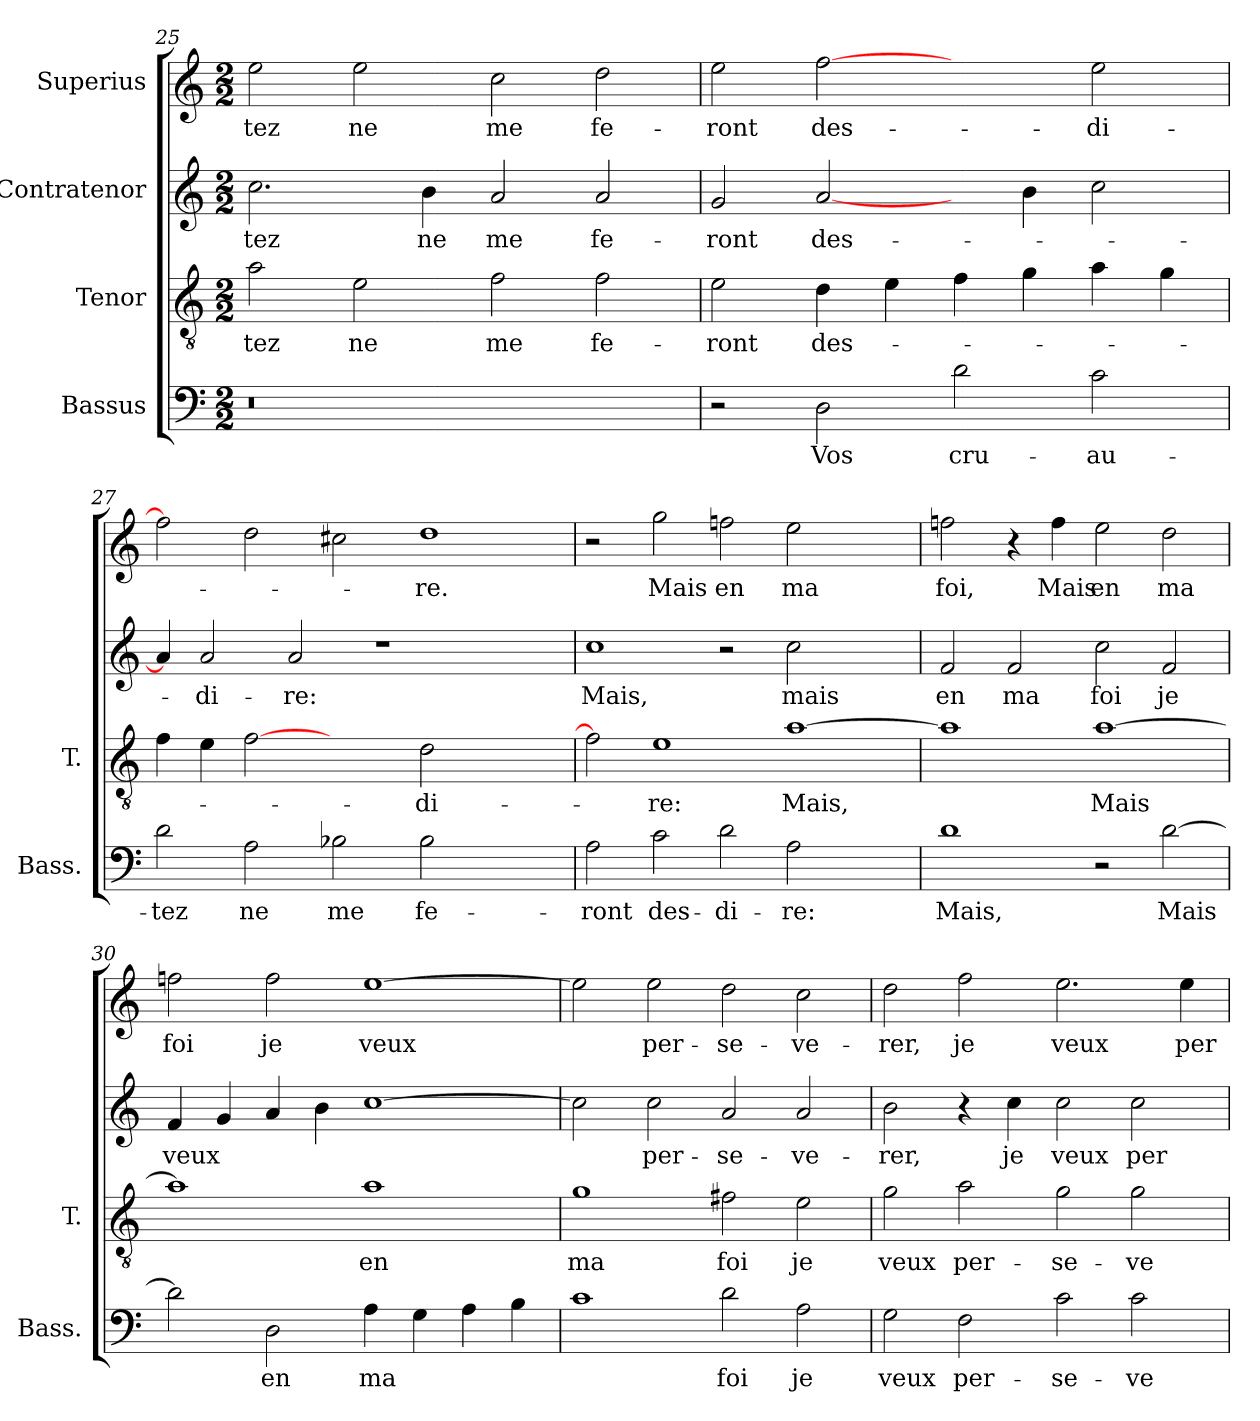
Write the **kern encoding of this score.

**kern	**text	**kern	**text	**kern	**text	**kern	**text
*part4	*part4	*part3	*part3	*part2	*part2	*part1	*part1
*staff4	*staff4	*staff3	*staff3	*staff2	*staff2	*staff1	*staff1
*I"Bassus	*	*I"Tenor	*	*I"Contratenor	*	*I"Superius	*
*I'Bass.	*	*I'T.	*	*	*	*	*
*clefF4	*	*clefGv2	*	*clefG2	*	*clefG2	*
*	*	*ITrd7c12	*	*	*	*	*
*k[]	*	*k[]	*	*k[]	*	*k[]	*
*C:	*	*C:	*	*C:	*	*C:	*
*M2/2	*	*M2/2	*	*M2/2	*	*M2/2	*
=25	=25	=25	=25	=25	=25	=25	=25
!LO:N:vis=0	!	!	!	!	!	!	!
1r	.	2A\	-tez	2.cc\	-tez	2ee\	-tez
.	.	2E\	ne	.	.	2ee\	ne
.	.	.	.	4b\	ne	.	.
1ryy	.	2F\	me	2a/	me	2cc\	me
.	.	2F\	fe-	2a/	fe-	2dd\	fe-
=26	=26	=26	=26	=26	=26	=26	=26
2r	.	2E\	-ront	2g/	-ront	2ee\	-ront
2D\	Vos	4D\	des-	[2a/	des-	[2ff\	des-
.	.	4E\	.	.	.	.	.
2d\	cru-	4F\	.	4ryy	.	2ryy	.
.	.	4G\	.	4b\	.	.	.
2c\	-au-	4A\	.	2cc\	.	2ee\	-di-
.	.	4G\	.	.	.	.	.
=27	=27	=27	=27	=27	=27	=27	=27
2d\	-tez	4F\	.	4a/]	.	2ff\]	.
.	.	4E\	.	2a/	-di-	.	.
2A\	ne	[2F\	.	.	.	2dd\	.
.	.	.	.	2a/	-re:	.	.
2B-X\	me	2ryy	.	.	.	2cc#X\	.
.	.	.	.	1r	.	.	.
2B-\	fe-	2D\	-di-	.	.	1dd\	-re.
2ryy	.	2ryy	.	.	.	.	.
.	.	.	.	4ryy	.	.	.
!!LO:LB:g=z
=28	=28	=28	=28	=28	=28	=28	=28
2A\	-ront	2F\]	.	1cc\	Mais,	2r	.
2c\	des-	1E\	-re:	.	.	2gg\	Mais
2d\	-di-	.	.	2r	.	2ffn\	en
2A\	-re:	[1A\	Mais,	2cc\	mais	2ee\	ma
2ryy	.	.	.	2ryy	.	2ryy	.
=29	=29	=29	=29	=29	=29	=29	=29
1d\	Mais,	1A\]	.	2f/	en	2ffn\	foi,
.	.	.	.	2f/	ma	4r	.
.	.	.	.	.	.	4ff\	Mais
2r	.	[1A\	Mais	2cc\	foi	2ee\	en
[2d\	Mais	.	.	2f/	je	2dd\	ma
=30	=30	=30	=30	=30	=30	=30	=30
2d\]	.	1A\]	.	4f/	veux	2ffn\	foi
.	.	.	.	4g/	.	.	.
2D\	en	.	.	4a/	.	2ff\	je
.	.	.	.	4b\	.	.	.
4A\	ma	1A\	en	[1cc\	.	[1ee\	veux
4G\	.	.	.	.	.	.	.
4A\	.	.	.	.	.	.	.
4B\	.	.	.	.	.	.	.
=31	=31	=31	=31	=31	=31	=31	=31
1c\	.	1G\	ma	2cc\]	.	2ee\]	.
.	.	.	.	2cc\	per-	2ee\	per-
2d\	foi	2F#X\	foi	2a/	-se-	2dd\	-se-
2A\	je	2E\	je	2a/	-ve-	2cc\	-ve-
!!LO:LB:g=z
=32	=32	=32	=32	=32	=32	=32	=32
2G\	veux	2G\	veux	2b\	-rer,	2dd\	-rer,
2F\	per-	2A\	per-	4r	.	2ff\	je
.	.	.	.	4cc\	je	.	.
2c\	-se-	2G\	-se-	2cc\	veux	2.ee\	veux
2c\	-ve-	2G\	-ve-	2cc\	per-	.	.
.	.	.	.	.	.	4ee\	per-
=	=	=	=	=	=	=	=
*-	*-	*-	*-	*-	*-	*-	*-
